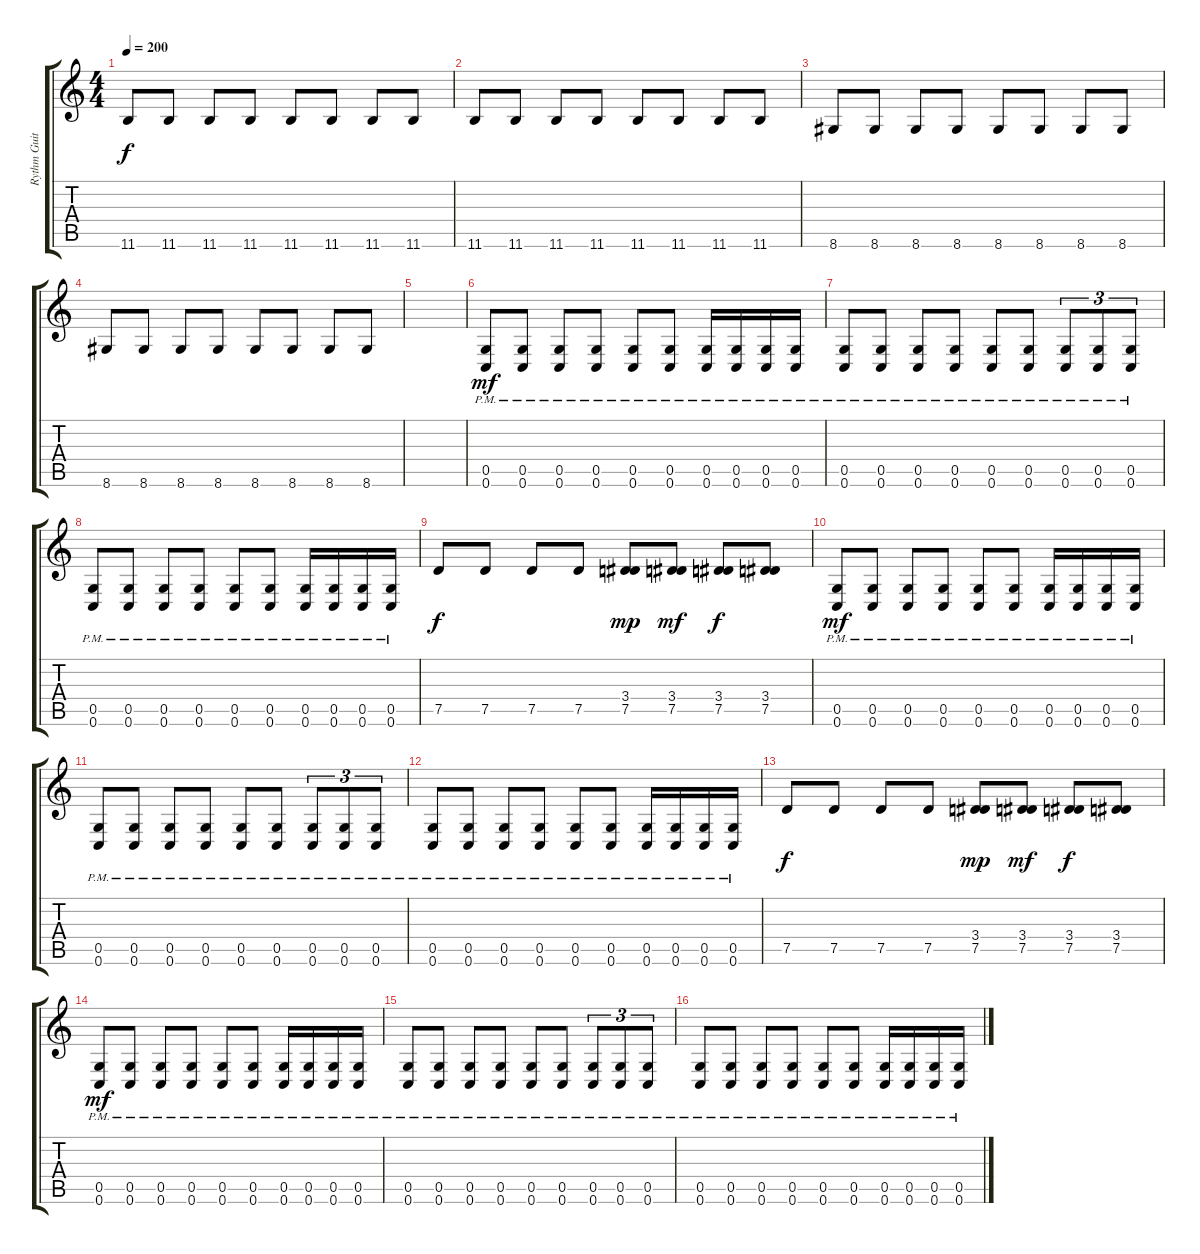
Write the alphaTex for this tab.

\track ("Rythm Guitar #1" "Rythm Guit") {instrument distortionguitar}
\staff {score tabs}
\tuning (D4 A3 F3 C3 G2 C2) {hide}
\ts (4 4)
\tempo 200
\clef g2
\ks c
11.6.8{dy f} 11.6.8 11.6.8 11.6.8 11.6.8 11.6.8 11.6.8 11.6.8 |
11.6.8 11.6.8 11.6.8 11.6.8 11.6.8 11.6.8 11.6.8 11.6.8 |
8.6.8 8.6.8 8.6.8 8.6.8 8.6.8 8.6.8 8.6.8 8.6.8 |
8.6.8 8.6.8 8.6.8 8.6.8 8.6.8 8.6.8 8.6.8 8.6.8 |
|
(0.5{pm} 0.6{pm}).8{dy mf} (0.5{pm} 0.6{pm}).8 (0.5{pm} 0.6{pm}).8 (0.5{pm} 0.6{pm}).8 (0.5{pm} 0.6{pm}).8 (0.5{pm} 0.6{pm}).8 (0.5{pm} 0.6{pm}).16 (0.5{pm} 0.6{pm}).16 (0.5{pm} 0.6{pm}).16 (0.5{pm} 0.6{pm}).16 |
(0.5{pm} 0.6{pm}).8 (0.5{pm} 0.6{pm}).8 (0.5{pm} 0.6{pm}).8 (0.5{pm} 0.6{pm}).8 (0.5{pm} 0.6{pm}).8 (0.5{pm} 0.6{pm}).8 (0.5{pm} 0.6{pm}).8{tu (3 2)} (0.5{pm} 0.6{pm}).8{tu (3 2)} (0.5{pm} 0.6{pm}).8{tu (3 2)} |
(0.5{pm} 0.6{pm}).8 (0.5{pm} 0.6{pm}).8 (0.5{pm} 0.6{pm}).8 (0.5{pm} 0.6{pm}).8 (0.5{pm} 0.6{pm}).8 (0.5{pm} 0.6{pm}).8 (0.5{pm} 0.6{pm}).16 (0.5{pm} 0.6{pm}).16 (0.5{pm} 0.6{pm}).16 (0.5{pm} 0.6{pm}).16 |
7.5.8{dy f} 7.5.8 7.5.8 7.5.8 (3.4 7.5).8{dy mp} (3.4 7.5).8{dy mf} (3.4 7.5).8{dy f} (3.4 7.5).8 |
(0.5{pm} 0.6{pm}).8{dy mf} (0.5{pm} 0.6{pm}).8 (0.5{pm} 0.6{pm}).8 (0.5{pm} 0.6{pm}).8 (0.5{pm} 0.6{pm}).8 (0.5{pm} 0.6{pm}).8 (0.5{pm} 0.6{pm}).16 (0.5{pm} 0.6{pm}).16 (0.5{pm} 0.6{pm}).16 (0.5{pm} 0.6{pm}).16 |
(0.5{pm} 0.6{pm}).8 (0.5{pm} 0.6{pm}).8 (0.5{pm} 0.6{pm}).8 (0.5{pm} 0.6{pm}).8 (0.5{pm} 0.6{pm}).8 (0.5{pm} 0.6{pm}).8 (0.5{pm} 0.6{pm}).8{tu (3 2)} (0.5{pm} 0.6{pm}).8{tu (3 2)} (0.5{pm} 0.6{pm}).8{tu (3 2)} |
(0.5{pm} 0.6{pm}).8 (0.5{pm} 0.6{pm}).8 (0.5{pm} 0.6{pm}).8 (0.5{pm} 0.6{pm}).8 (0.5{pm} 0.6{pm}).8 (0.5{pm} 0.6{pm}).8 (0.5{pm} 0.6{pm}).16 (0.5{pm} 0.6{pm}).16 (0.5{pm} 0.6{pm}).16 (0.5{pm} 0.6{pm}).16 |
7.5.8{dy f} 7.5.8 7.5.8 7.5.8 (3.4 7.5).8{dy mp} (3.4 7.5).8{dy mf} (3.4 7.5).8{dy f} (3.4 7.5).8 |
(0.5{pm} 0.6{pm}).8{dy mf} (0.5{pm} 0.6{pm}).8 (0.5{pm} 0.6{pm}).8 (0.5{pm} 0.6{pm}).8 (0.5{pm} 0.6{pm}).8 (0.5{pm} 0.6{pm}).8 (0.5{pm} 0.6{pm}).16 (0.5{pm} 0.6{pm}).16 (0.5{pm} 0.6{pm}).16 (0.5{pm} 0.6{pm}).16 |
(0.5{pm} 0.6{pm}).8 (0.5{pm} 0.6{pm}).8 (0.5{pm} 0.6{pm}).8 (0.5{pm} 0.6{pm}).8 (0.5{pm} 0.6{pm}).8 (0.5{pm} 0.6{pm}).8 (0.5{pm} 0.6{pm}).8{tu (3 2)} (0.5{pm} 0.6{pm}).8{tu (3 2)} (0.5{pm} 0.6{pm}).8{tu (3 2)} |
(0.5{pm} 0.6{pm}).8 (0.5{pm} 0.6{pm}).8 (0.5{pm} 0.6{pm}).8 (0.5{pm} 0.6{pm}).8 (0.5{pm} 0.6{pm}).8 (0.5{pm} 0.6{pm}).8 (0.5{pm} 0.6{pm}).16 (0.5{pm} 0.6{pm}).16 (0.5{pm} 0.6{pm}).16 (0.5{pm} 0.6{pm}).16
